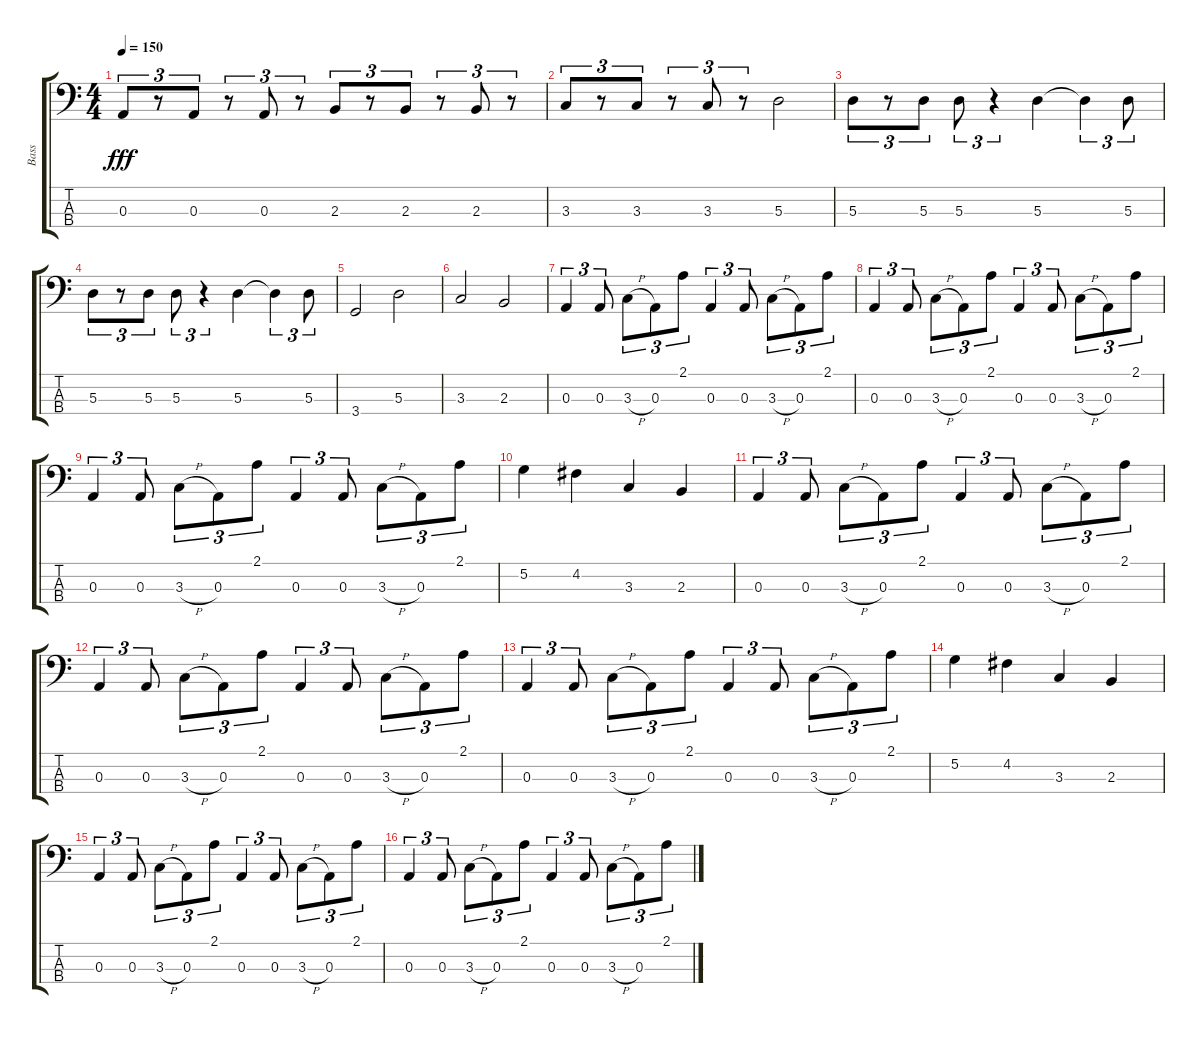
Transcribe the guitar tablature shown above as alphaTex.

\track ("Bass" "Bass") {instrument electricbasspick}
\staff {score tabs}
\tuning (G2 D2 A1 E1) {hide}
\ts (4 4)
\tempo 150
\clef f4
\ks c
0.3.8{tu (3 2) dy fff} r.8{tu (3 2)} 0.3.8{tu (3 2)} r.8{tu (3 2)} 0.3.8{tu (3 2)} r.8{tu (3 2)} 2.3.8{tu (3 2)} r.8{tu (3 2)} 2.3.8{tu (3 2)} r.8{tu (3 2)} 2.3.8{tu (3 2)} r.8{tu (3 2)} |
3.3.8{tu (3 2)} r.8{tu (3 2)} 3.3.8{tu (3 2)} r.8{tu (3 2)} 3.3.8{tu (3 2)} r.8{tu (3 2)} 5.3.2 |
5.3.8{tu (3 2)} r.8{tu (3 2)} 5.3.8{tu (3 2)} 5.3.8{tu (3 2)} r.4{tu (3 2)} 5.3.4 5.3{t}.4{tu (3 2)} 5.3.8{tu (3 2)} |
5.3.8{tu (3 2)} r.8{tu (3 2)} 5.3.8{tu (3 2)} 5.3.8{tu (3 2)} r.4{tu (3 2)} 5.3.4 5.3{t}.4{tu (3 2)} 5.3.8{tu (3 2)} |
3.4.2 5.3.2 |
3.3.2 2.3.2 |
0.3.4{tu (3 2)} 0.3.8{tu (3 2)} 3.3{h}.8{tu (3 2)} 0.3.8{tu (3 2)} 2.1.8{tu (3 2)} 0.3.4{tu (3 2)} 0.3.8{tu (3 2)} 3.3{h}.8{tu (3 2)} 0.3.8{tu (3 2)} 2.1.8{tu (3 2)} |
0.3.4{tu (3 2)} 0.3.8{tu (3 2)} 3.3{h}.8{tu (3 2)} 0.3.8{tu (3 2)} 2.1.8{tu (3 2)} 0.3.4{tu (3 2)} 0.3.8{tu (3 2)} 3.3{h}.8{tu (3 2)} 0.3.8{tu (3 2)} 2.1.8{tu (3 2)} |
0.3.4{tu (3 2)} 0.3.8{tu (3 2)} 3.3{h}.8{tu (3 2)} 0.3.8{tu (3 2)} 2.1.8{tu (3 2)} 0.3.4{tu (3 2)} 0.3.8{tu (3 2)} 3.3{h}.8{tu (3 2)} 0.3.8{tu (3 2)} 2.1.8{tu (3 2)} |
5.2.4 4.2.4 3.3.4 2.3.4 |
0.3.4{tu (3 2)} 0.3.8{tu (3 2)} 3.3{h}.8{tu (3 2)} 0.3.8{tu (3 2)} 2.1.8{tu (3 2)} 0.3.4{tu (3 2)} 0.3.8{tu (3 2)} 3.3{h}.8{tu (3 2)} 0.3.8{tu (3 2)} 2.1.8{tu (3 2)} |
0.3.4{tu (3 2)} 0.3.8{tu (3 2)} 3.3{h}.8{tu (3 2)} 0.3.8{tu (3 2)} 2.1.8{tu (3 2)} 0.3.4{tu (3 2)} 0.3.8{tu (3 2)} 3.3{h}.8{tu (3 2)} 0.3.8{tu (3 2)} 2.1.8{tu (3 2)} |
0.3.4{tu (3 2)} 0.3.8{tu (3 2)} 3.3{h}.8{tu (3 2)} 0.3.8{tu (3 2)} 2.1.8{tu (3 2)} 0.3.4{tu (3 2)} 0.3.8{tu (3 2)} 3.3{h}.8{tu (3 2)} 0.3.8{tu (3 2)} 2.1.8{tu (3 2)} |
5.2.4 4.2.4 3.3.4 2.3.4 |
0.3.4{tu (3 2)} 0.3.8{tu (3 2)} 3.3{h}.8{tu (3 2)} 0.3.8{tu (3 2)} 2.1.8{tu (3 2)} 0.3.4{tu (3 2)} 0.3.8{tu (3 2)} 3.3{h}.8{tu (3 2)} 0.3.8{tu (3 2)} 2.1.8{tu (3 2)} |
0.3.4{tu (3 2)} 0.3.8{tu (3 2)} 3.3{h}.8{tu (3 2)} 0.3.8{tu (3 2)} 2.1.8{tu (3 2)} 0.3.4{tu (3 2)} 0.3.8{tu (3 2)} 3.3{h}.8{tu (3 2)} 0.3.8{tu (3 2)} 2.1.8{tu (3 2)}
